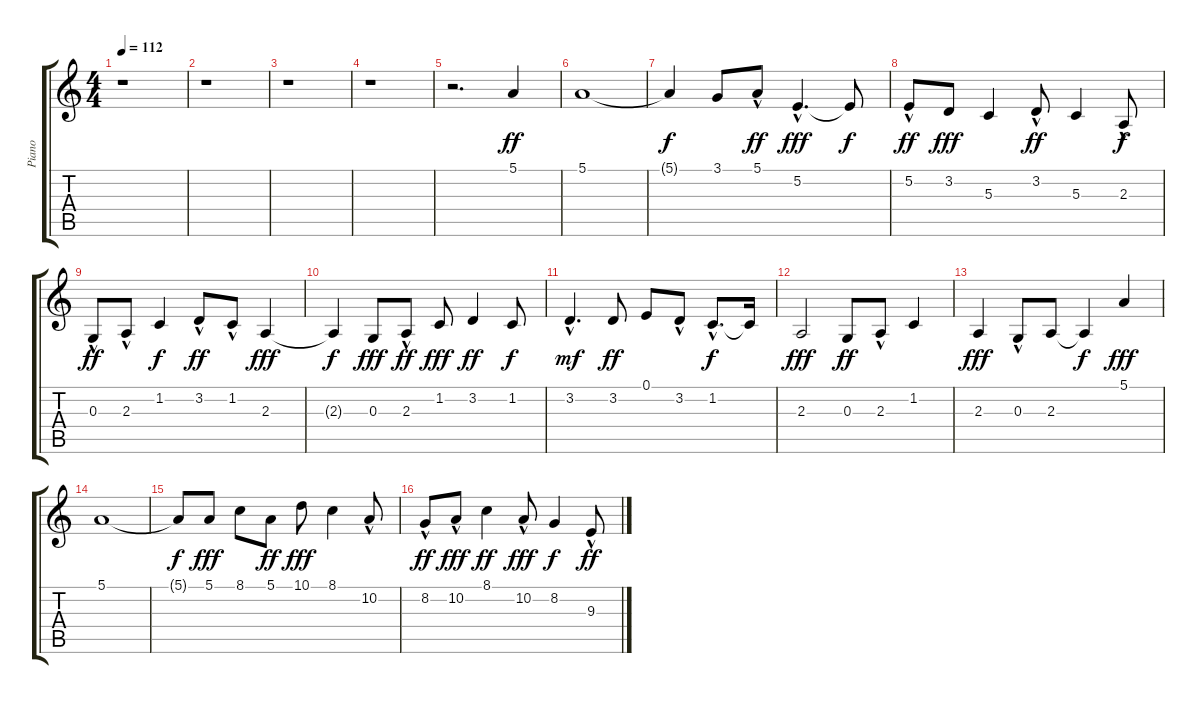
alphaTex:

\track ("Piano" "Piano") {instrument acousticgrandpiano}
\staff {score tabs}
\tuning (E4 B3 G3 D3 A2 E2) {hide}
\ts (4 4)
\tempo 112
\clef g2
\ks c
r.1{dy ff} |
r.1 |
r.1 |
r.1 |
r.2{d} 5.1.4 |
5.1.1 |
5.1{t}.4{dy f} 3.1.8 5.1{hac}.8{dy ff} 5.2{hac}.4{d dy fff} 5.2{t}.8{dy f} |
5.2{hac}.8{dy ff} 3.2.8{dy fff} 5.3.4 3.2{hac}.8{dy ff} 5.3.4 2.3{hac}.8{dy f} |
0.3{hac}.8{dy ff} 2.3{hac}.8 1.2.4{dy f} 3.2{hac}.8{dy ff} 1.2{hac}.8 2.3.4{dy fff} |
2.3{t}.4{dy f} 0.3.8{dy fff} 2.3{hac}.8{dy ff} 1.2.8{dy fff} 3.2.4{dy ff} 1.2.8{dy f} |
3.2{hac}.4{d dy mf} 3.2.8{dy ff} 0.1.8 3.2{hac}.8 1.2{hac}.8{d dy f} 1.2{t}.16 |
2.3.2{dy fff} 0.3.8{dy ff} 2.3{hac}.8 1.2.4 |
2.3.4{dy fff} 0.3{hac}.8 2.3.8 2.3{t}.4{dy f} 5.1.4{dy fff} |
5.1.1 |
5.1{t}.8{dy f} 5.1.8{dy fff} 8.1.8 5.1.8{dy ff} 10.1.8{dy fff} 8.1.4 10.2{hac}.8 |
8.2{hac}.8{dy ff} 10.2{hac}.8{dy fff} 8.1.4{dy ff} 10.2{hac}.8{dy fff} 8.2.4{dy f} 9.3{hac}.8{dy ff}
